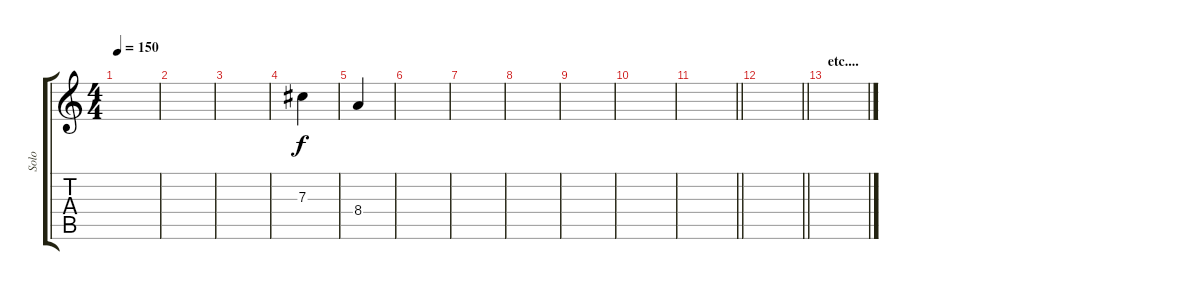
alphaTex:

\track ("Solo" "Solo") {instrument overdrivenguitar}
\staff {score tabs}
\tuning (Eb4 Bb3 Gb3 Db3 Ab2 Eb2) {hide}
\ts (4 4)
\tempo 150
\clef g2
\ks c
|
|
|
7.3.4 |
8.4.4 |
|
|
|
|
|
\barLineRight lightlight
|
\barLineRight lightlight
|
\section ("" "etc....")
